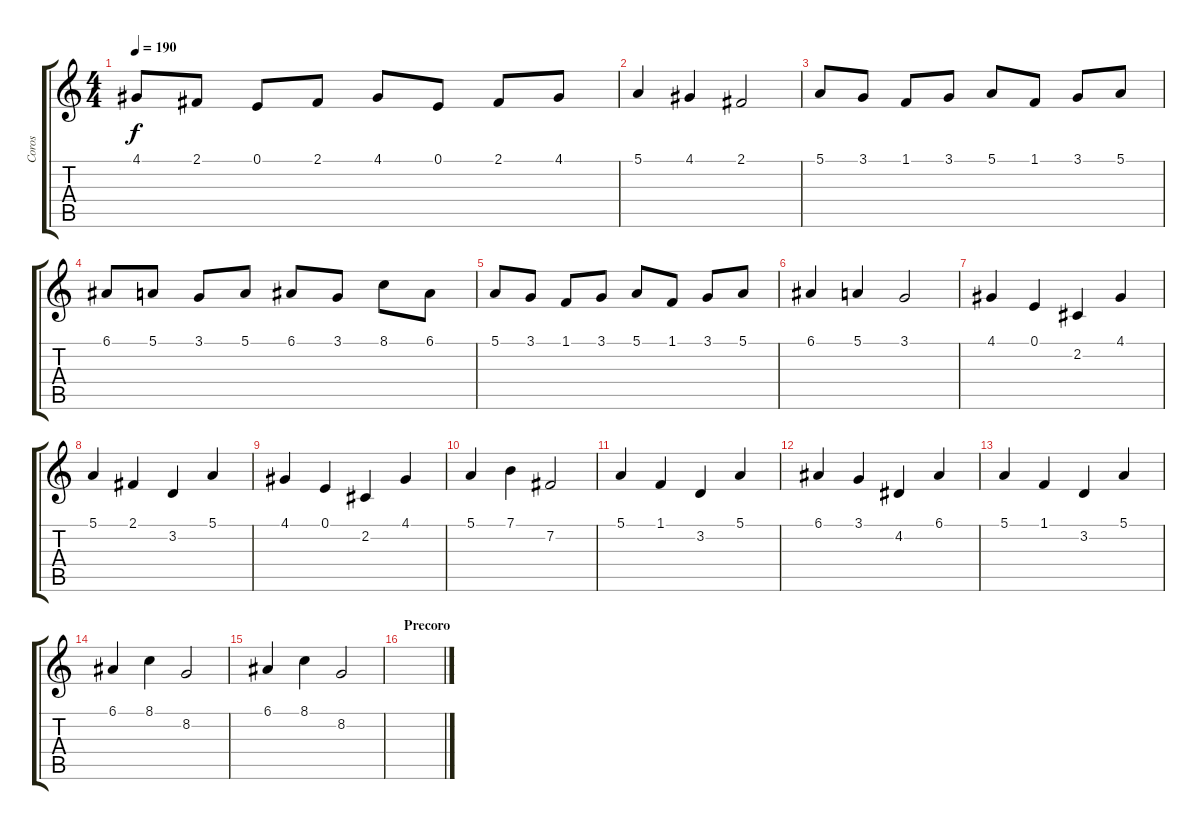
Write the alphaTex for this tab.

\track ("Coros" "Coros") {instrument choiraahs}
\staff {score tabs}
\tuning (E4 B3 G3 D3 A2 E2) {hide}
\ts (4 4)
\tempo 190
\clef g2
\ks c
4.1.8{dy f} 2.1.8 0.1.8 2.1.8 4.1.8 0.1.8 2.1.8 4.1.8 |
5.1.4 4.1.4 2.1.2 |
5.1.8 3.1.8 1.1.8 3.1.8 5.1.8 1.1.8 3.1.8 5.1.8 |
6.1.8 5.1.8 3.1.8 5.1.8 6.1.8 3.1.8 8.1.8 6.1.8 |
5.1.8 3.1.8 1.1.8 3.1.8 5.1.8 1.1.8 3.1.8 5.1.8 |
6.1.4 5.1.4 3.1.2 |
4.1.4 0.1.4 2.2.4 4.1.4 |
5.1.4 2.1.4 3.2.4 5.1.4 |
4.1.4 0.1.4 2.2.4 4.1.4 |
5.1.4 7.1.4 7.2.2 |
5.1.4 1.1.4 3.2.4 5.1.4 |
6.1.4 3.1.4 4.2.4 6.1.4 |
5.1.4 1.1.4 3.2.4 5.1.4 |
6.1.4 8.1.4 8.2.2 |
6.1.4 8.1.4 8.2.2 |
\section ("" "Precoro")
